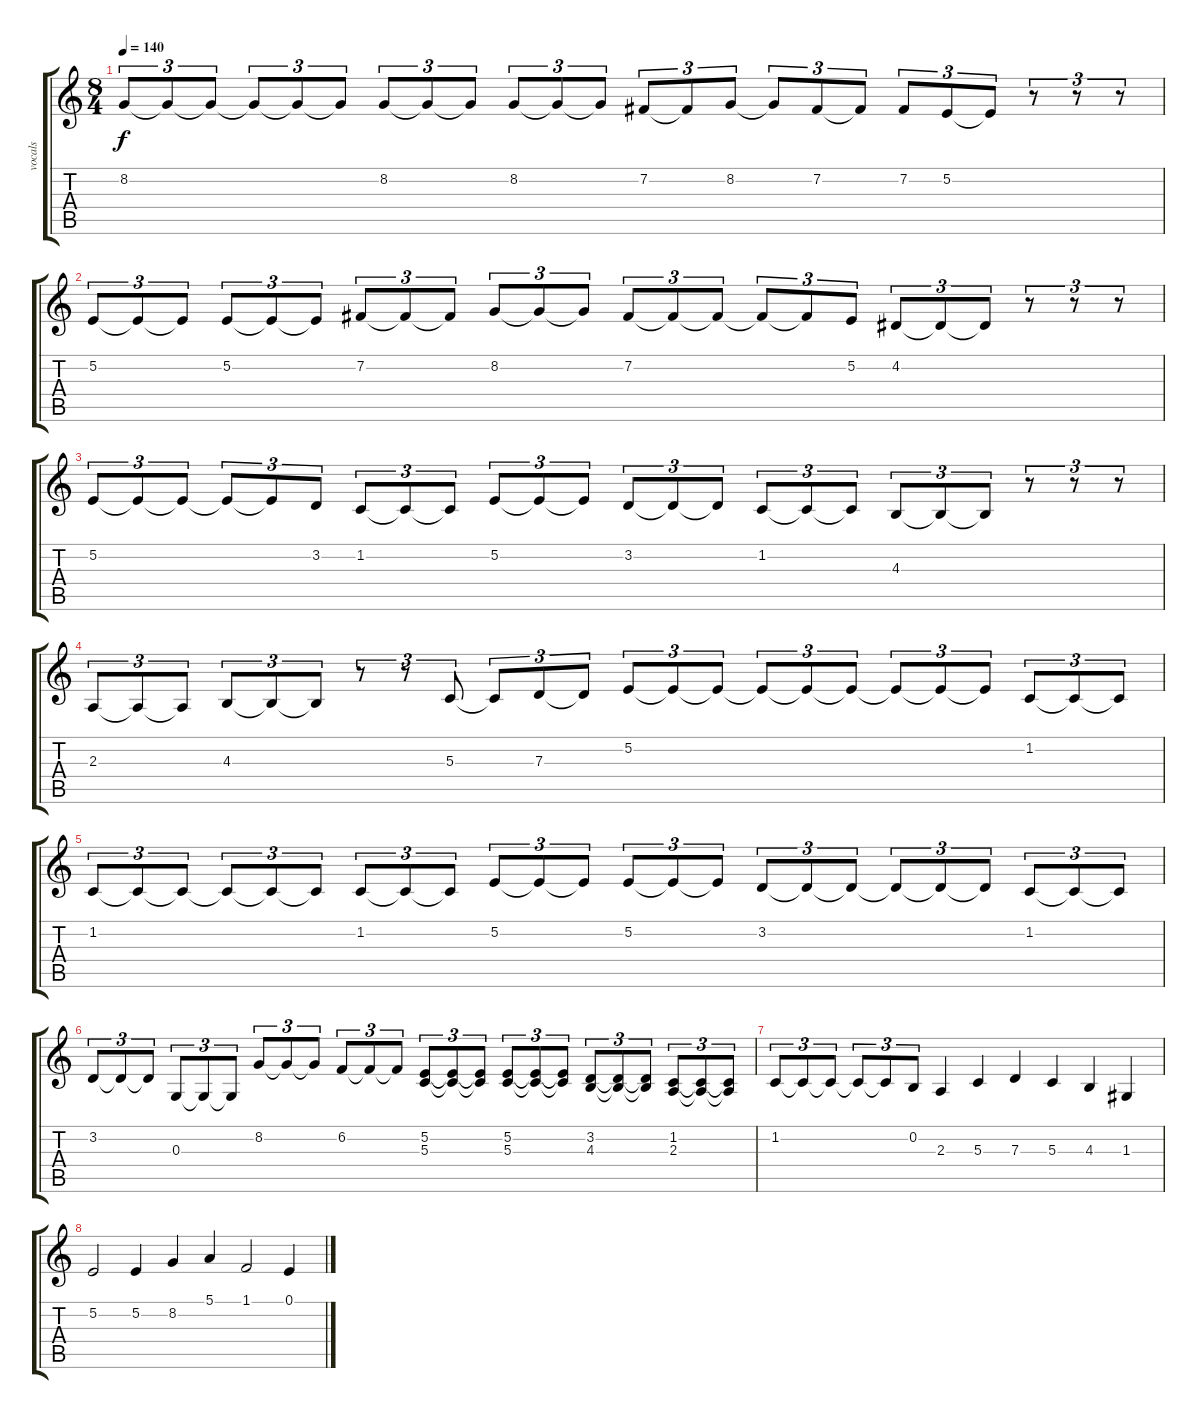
\track ("vocals" "vocals") {instrument lead1square}
\staff {score tabs}
\tuning (E4 B3 G3 D3 A2 E2) {hide}
\ts (8 4)
\tempo 140
\clef g2
\ks c
8.2.8{tu (3 2) dy f} 8.2{t}.8{tu (3 2)} 8.2{t}.8{tu (3 2)} 8.2{t}.8{tu (3 2)} 8.2{t}.8{tu (3 2)} 8.2{t}.8{tu (3 2)} 8.2.8{tu (3 2)} 8.2{t}.8{tu (3 2)} 8.2{t}.8{tu (3 2)} 8.2.8{tu (3 2)} 8.2{t}.8{tu (3 2)} 8.2{t}.8{tu (3 2)} 7.2.8{tu (3 2)} 7.2{t}.8{tu (3 2)} 8.2.8{tu (3 2)} 8.2{t}.8{tu (3 2)} 7.2.8{tu (3 2)} 7.2{t}.8{tu (3 2)} 7.2.8{tu (3 2)} 5.2.8{tu (3 2)} 5.2{t}.8{tu (3 2)} r.8{tu (3 2)} r.8{tu (3 2)} r.8{tu (3 2)} |
5.2.8{tu (3 2)} 5.2{t}.8{tu (3 2)} 5.2{t}.8{tu (3 2)} 5.2.8{tu (3 2)} 5.2{t}.8{tu (3 2)} 5.2{t}.8{tu (3 2)} 7.2.8{tu (3 2)} 7.2{t}.8{tu (3 2)} 7.2{t}.8{tu (3 2)} 8.2.8{tu (3 2)} 8.2{t}.8{tu (3 2)} 8.2{t}.8{tu (3 2)} 7.2.8{tu (3 2)} 7.2{t}.8{tu (3 2)} 7.2{t}.8{tu (3 2)} 7.2{t}.8{tu (3 2)} 7.2{t}.8{tu (3 2)} 5.2.8{tu (3 2)} 4.2.8{tu (3 2)} 4.2{t}.8{tu (3 2)} 4.2{t}.8{tu (3 2)} r.8{tu (3 2)} r.8{tu (3 2)} r.8{tu (3 2)} |
5.2.8{tu (3 2)} 5.2{t}.8{tu (3 2)} 5.2{t}.8{tu (3 2)} 5.2{t}.8{tu (3 2)} 5.2{t}.8{tu (3 2)} 3.2.8{tu (3 2)} 1.2.8{tu (3 2)} 1.2{t}.8{tu (3 2)} 1.2{t}.8{tu (3 2)} 5.2.8{tu (3 2)} 5.2{t}.8{tu (3 2)} 5.2{t}.8{tu (3 2)} 3.2.8{tu (3 2)} 3.2{t}.8{tu (3 2)} 3.2{t}.8{tu (3 2)} 1.2.8{tu (3 2)} 1.2{t}.8{tu (3 2)} 1.2{t}.8{tu (3 2)} 4.3.8{tu (3 2)} 4.3{t}.8{tu (3 2)} 4.3{t}.8{tu (3 2)} r.8{tu (3 2)} r.8{tu (3 2)} r.8{tu (3 2)} |
2.3.8{tu (3 2)} 2.3{t}.8{tu (3 2)} 2.3{t}.8{tu (3 2)} 4.3.8{tu (3 2)} 4.3{t}.8{tu (3 2)} 4.3{t}.8{tu (3 2)} r.8{tu (3 2)} r.8{tu (3 2)} 5.3.8{tu (3 2)} 5.3{t}.8{tu (3 2)} 7.3.8{tu (3 2)} 7.3{t}.8{tu (3 2)} 5.2.8{tu (3 2)} 5.2{t}.8{tu (3 2)} 5.2{t}.8{tu (3 2)} 5.2{t}.8{tu (3 2)} 5.2{t}.8{tu (3 2)} 5.2{t}.8{tu (3 2)} 5.2{t}.8{tu (3 2)} 5.2{t}.8{tu (3 2)} 5.2{t}.8{tu (3 2)} 1.2.8{tu (3 2)} 1.2{t}.8{tu (3 2)} 1.2{t}.8{tu (3 2)} |
1.2.8{tu (3 2)} 1.2{t}.8{tu (3 2)} 1.2{t}.8{tu (3 2)} 1.2{t}.8{tu (3 2)} 1.2{t}.8{tu (3 2)} 1.2{t}.8{tu (3 2)} 1.2.8{tu (3 2)} 1.2{t}.8{tu (3 2)} 1.2{t}.8{tu (3 2)} 5.2.8{tu (3 2)} 5.2{t}.8{tu (3 2)} 5.2{t}.8{tu (3 2)} 5.2.8{tu (3 2)} 5.2{t}.8{tu (3 2)} 5.2{t}.8{tu (3 2)} 3.2.8{tu (3 2)} 3.2{t}.8{tu (3 2)} 3.2{t}.8{tu (3 2)} 3.2{t}.8{tu (3 2)} 3.2{t}.8{tu (3 2)} 3.2{t}.8{tu (3 2)} 1.2.8{tu (3 2)} 1.2{t}.8{tu (3 2)} 1.2{t}.8{tu (3 2)} |
3.2.8{tu (3 2)} 3.2{t}.8{tu (3 2)} 3.2{t}.8{tu (3 2)} 0.3.8{tu (3 2)} 0.3{t}.8{tu (3 2)} 0.3{t}.8{tu (3 2)} 8.2.8{tu (3 2)} 8.2{t}.8{tu (3 2)} 8.2{t}.8{tu (3 2)} 6.2.8{tu (3 2)} 6.2{t}.8{tu (3 2)} 6.2{t}.8{tu (3 2)} (5.2 5.3).8{tu (3 2)} (5.2{t} 5.3{t}).8{tu (3 2)} (5.2{t} 5.3{t}).8{tu (3 2)} (5.2 5.3).8{tu (3 2)} (5.2{t} 5.3{t}).8{tu (3 2)} (5.2{t} 5.3{t}).8{tu (3 2)} (3.2 4.3).8{tu (3 2)} (3.2{t} 4.3{t}).8{tu (3 2)} (3.2{t} 4.3{t}).8{tu (3 2)} (1.2 2.3).8{tu (3 2)} (1.2{t} 2.3{t}).8{tu (3 2)} (1.2{t} 2.3{t}).8{tu (3 2)} |
1.2.8{tu (3 2)} 1.2{t}.8{tu (3 2)} 1.2{t}.8{tu (3 2)} 1.2{t}.8{tu (3 2)} 1.2{t}.8{tu (3 2)} 0.2.8{tu (3 2)} 2.3.4 5.3.4 7.3.4 5.3.4 4.3.4 1.3.4 |
5.2.2 5.2.4 8.2.4 5.1.4 1.1.2 0.1.4
